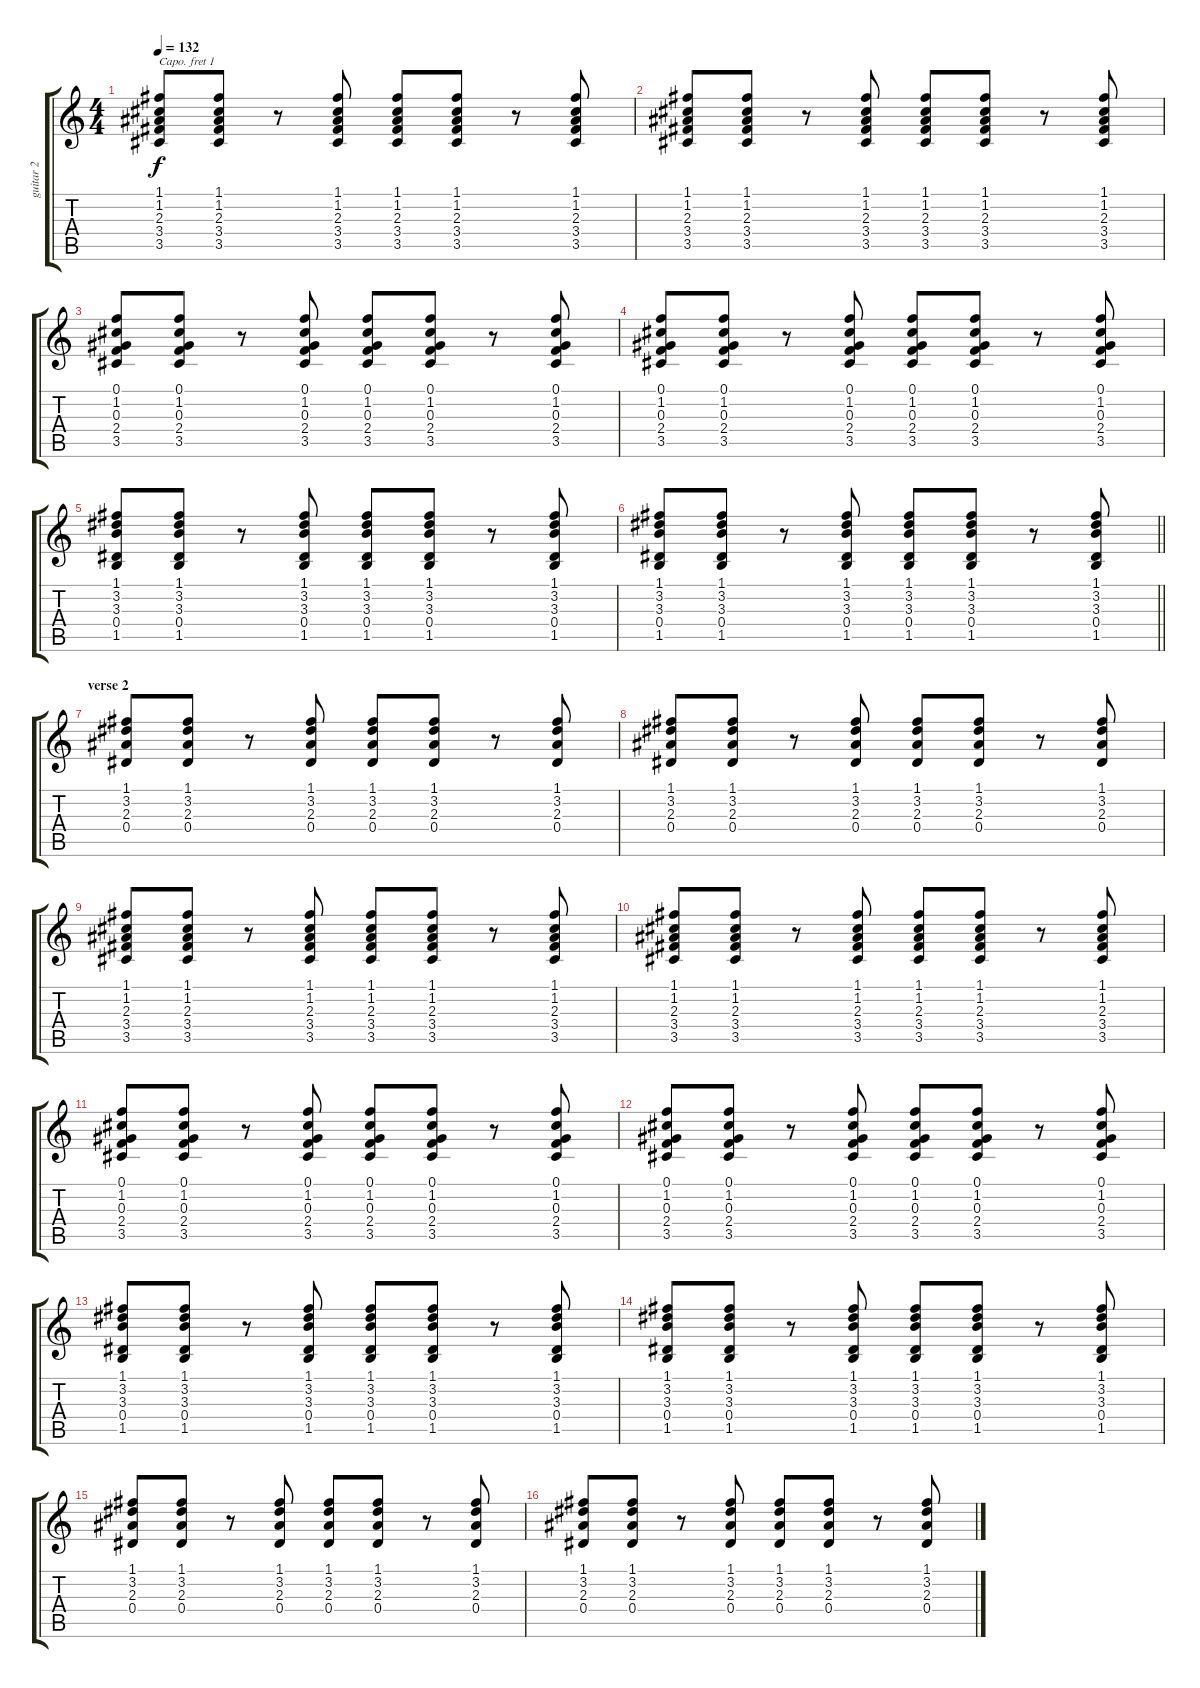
\track ("guitar 2" "guitar 2") {instrument overdrivenguitar}
\staff {score tabs}
\capo 1
\tuning (E4 B3 G3 D3 A2 E2) {hide}
\ts (4 4)
\tempo 132
\clef g2
\ks c
(1.1 1.2 2.3 3.4 3.5).8{dy f} (1.1 1.2 2.3 3.4 3.5).8 r.8 (1.1 1.2 2.3 3.4 3.5).8 (1.1 1.2 2.3 3.4 3.5).8 (1.1 1.2 2.3 3.4 3.5).8 r.8 (1.1 1.2 2.3 3.4 3.5).8 |
(1.1 1.2 2.3 3.4 3.5).8 (1.1 1.2 2.3 3.4 3.5).8 r.8 (1.1 1.2 2.3 3.4 3.5).8 (1.1 1.2 2.3 3.4 3.5).8 (1.1 1.2 2.3 3.4 3.5).8 r.8 (1.1 1.2 2.3 3.4 3.5).8 |
(0.1 1.2 0.3 2.4 3.5).8 (0.1 1.2 0.3 2.4 3.5).8 r.8 (0.1 1.2 0.3 2.4 3.5).8 (0.1 1.2 0.3 2.4 3.5).8 (0.1 1.2 0.3 2.4 3.5).8 r.8 (0.1 1.2 0.3 2.4 3.5).8 |
(0.1 1.2 0.3 2.4 3.5).8 (0.1 1.2 0.3 2.4 3.5).8 r.8 (0.1 1.2 0.3 2.4 3.5).8 (0.1 1.2 0.3 2.4 3.5).8 (0.1 1.2 0.3 2.4 3.5).8 r.8 (0.1 1.2 0.3 2.4 3.5).8 |
(1.1 3.2 3.3 0.4 1.5).8 (1.1 3.2 3.3 0.4 1.5).8 r.8 (1.1 3.2 3.3 0.4 1.5).8 (1.1 3.2 3.3 0.4 1.5).8 (1.1 3.2 3.3 0.4 1.5).8 r.8 (1.1 3.2 3.3 0.4 1.5).8 |
\barLineRight lightlight
(1.1 3.2 3.3 0.4 1.5).8 (1.1 3.2 3.3 0.4 1.5).8 r.8 (1.1 3.2 3.3 0.4 1.5).8 (1.1 3.2 3.3 0.4 1.5).8 (1.1 3.2 3.3 0.4 1.5).8 r.8 (1.1 3.2 3.3 0.4 1.5).8 |
\section ("" "verse 2")
(1.1 3.2 2.3 0.4).8 (1.1 3.2 2.3 0.4).8 r.8 (1.1 3.2 2.3 0.4).8 (1.1 3.2 2.3 0.4).8 (1.1 3.2 2.3 0.4).8 r.8 (1.1 3.2 2.3 0.4).8 |
(1.1 3.2 2.3 0.4).8 (1.1 3.2 2.3 0.4).8 r.8 (1.1 3.2 2.3 0.4).8 (1.1 3.2 2.3 0.4).8 (1.1 3.2 2.3 0.4).8 r.8 (1.1 3.2 2.3 0.4).8 |
(1.1 1.2 2.3 3.4 3.5).8 (1.1 1.2 2.3 3.4 3.5).8 r.8 (1.1 1.2 2.3 3.4 3.5).8 (1.1 1.2 2.3 3.4 3.5).8 (1.1 1.2 2.3 3.4 3.5).8 r.8 (1.1 1.2 2.3 3.4 3.5).8 |
(1.1 1.2 2.3 3.4 3.5).8 (1.1 1.2 2.3 3.4 3.5).8 r.8 (1.1 1.2 2.3 3.4 3.5).8 (1.1 1.2 2.3 3.4 3.5).8 (1.1 1.2 2.3 3.4 3.5).8 r.8 (1.1 1.2 2.3 3.4 3.5).8 |
(0.1 1.2 0.3 2.4 3.5).8 (0.1 1.2 0.3 2.4 3.5).8 r.8 (0.1 1.2 0.3 2.4 3.5).8 (0.1 1.2 0.3 2.4 3.5).8 (0.1 1.2 0.3 2.4 3.5).8 r.8 (0.1 1.2 0.3 2.4 3.5).8 |
(0.1 1.2 0.3 2.4 3.5).8 (0.1 1.2 0.3 2.4 3.5).8 r.8 (0.1 1.2 0.3 2.4 3.5).8 (0.1 1.2 0.3 2.4 3.5).8 (0.1 1.2 0.3 2.4 3.5).8 r.8 (0.1 1.2 0.3 2.4 3.5).8 |
(1.1 3.2 3.3 0.4 1.5).8 (1.1 3.2 3.3 0.4 1.5).8 r.8 (1.1 3.2 3.3 0.4 1.5).8 (1.1 3.2 3.3 0.4 1.5).8 (1.1 3.2 3.3 0.4 1.5).8 r.8 (1.1 3.2 3.3 0.4 1.5).8 |
(1.1 3.2 3.3 0.4 1.5).8 (1.1 3.2 3.3 0.4 1.5).8 r.8 (1.1 3.2 3.3 0.4 1.5).8 (1.1 3.2 3.3 0.4 1.5).8 (1.1 3.2 3.3 0.4 1.5).8 r.8 (1.1 3.2 3.3 0.4 1.5).8 |
(1.1 3.2 2.3 0.4).8 (1.1 3.2 2.3 0.4).8 r.8 (1.1 3.2 2.3 0.4).8 (1.1 3.2 2.3 0.4).8 (1.1 3.2 2.3 0.4).8 r.8 (1.1 3.2 2.3 0.4).8 |
(1.1 3.2 2.3 0.4).8 (1.1 3.2 2.3 0.4).8 r.8 (1.1 3.2 2.3 0.4).8 (1.1 3.2 2.3 0.4).8 (1.1 3.2 2.3 0.4).8 r.8 (1.1 3.2 2.3 0.4).8
